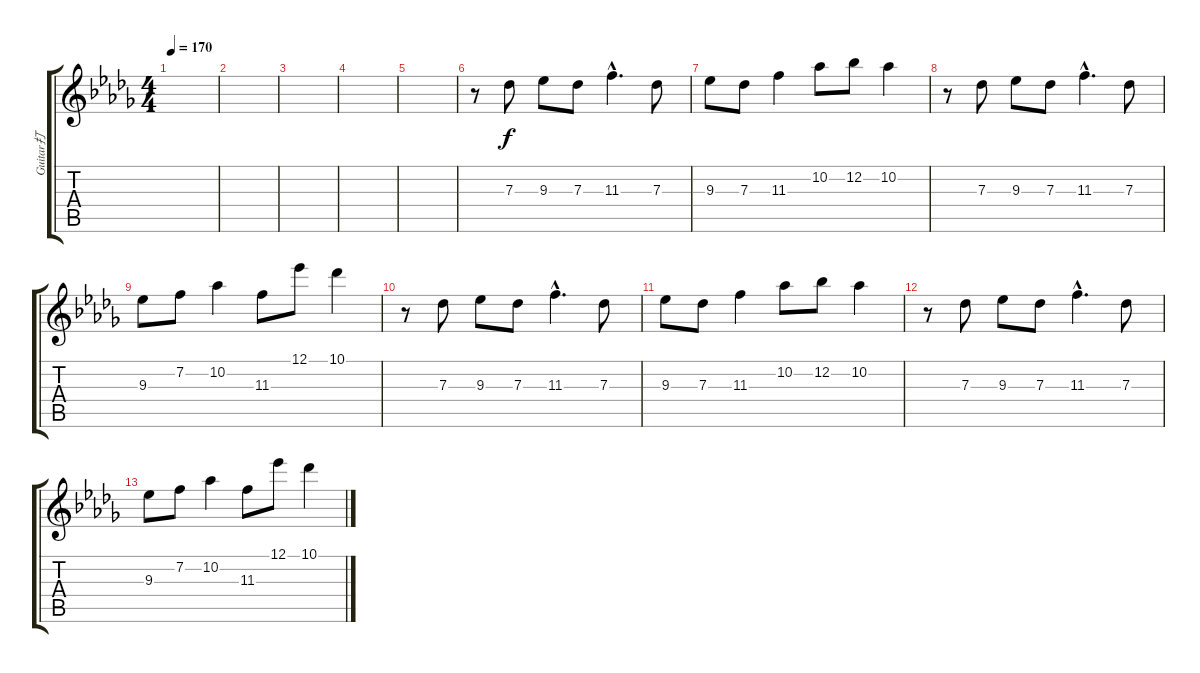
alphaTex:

\track ("Guitar打" "Guitar打") {instrument distortionguitar}
\staff {score tabs}
\tuning (Eb4 Bb3 Gb3 Db3 Ab2 Eb2) {hide}
\ts (4 4)
\tempo 170
\clef g2
\ks db
|
|
|
|
|
r.8 7.3.8 9.3.8 7.3.8 11.3{hac}.4{d} 7.3.8 |
9.3.8 7.3.8 11.3.4 10.2.8 12.2.8 10.2.4 |
r.8 7.3.8 9.3.8 7.3.8 11.3{hac}.4{d} 7.3.8 |
9.3.8 7.2.8 10.2.4 11.3.8 12.1.8 10.1.4 |
r.8 7.3.8 9.3.8 7.3.8 11.3{hac}.4{d} 7.3.8 |
9.3.8 7.3.8 11.3.4 10.2.8 12.2.8 10.2.4 |
r.8 7.3.8 9.3.8 7.3.8 11.3{hac}.4{d} 7.3.8 |
9.3.8 7.2.8 10.2.4 11.3.8 12.1.8 10.1.4
